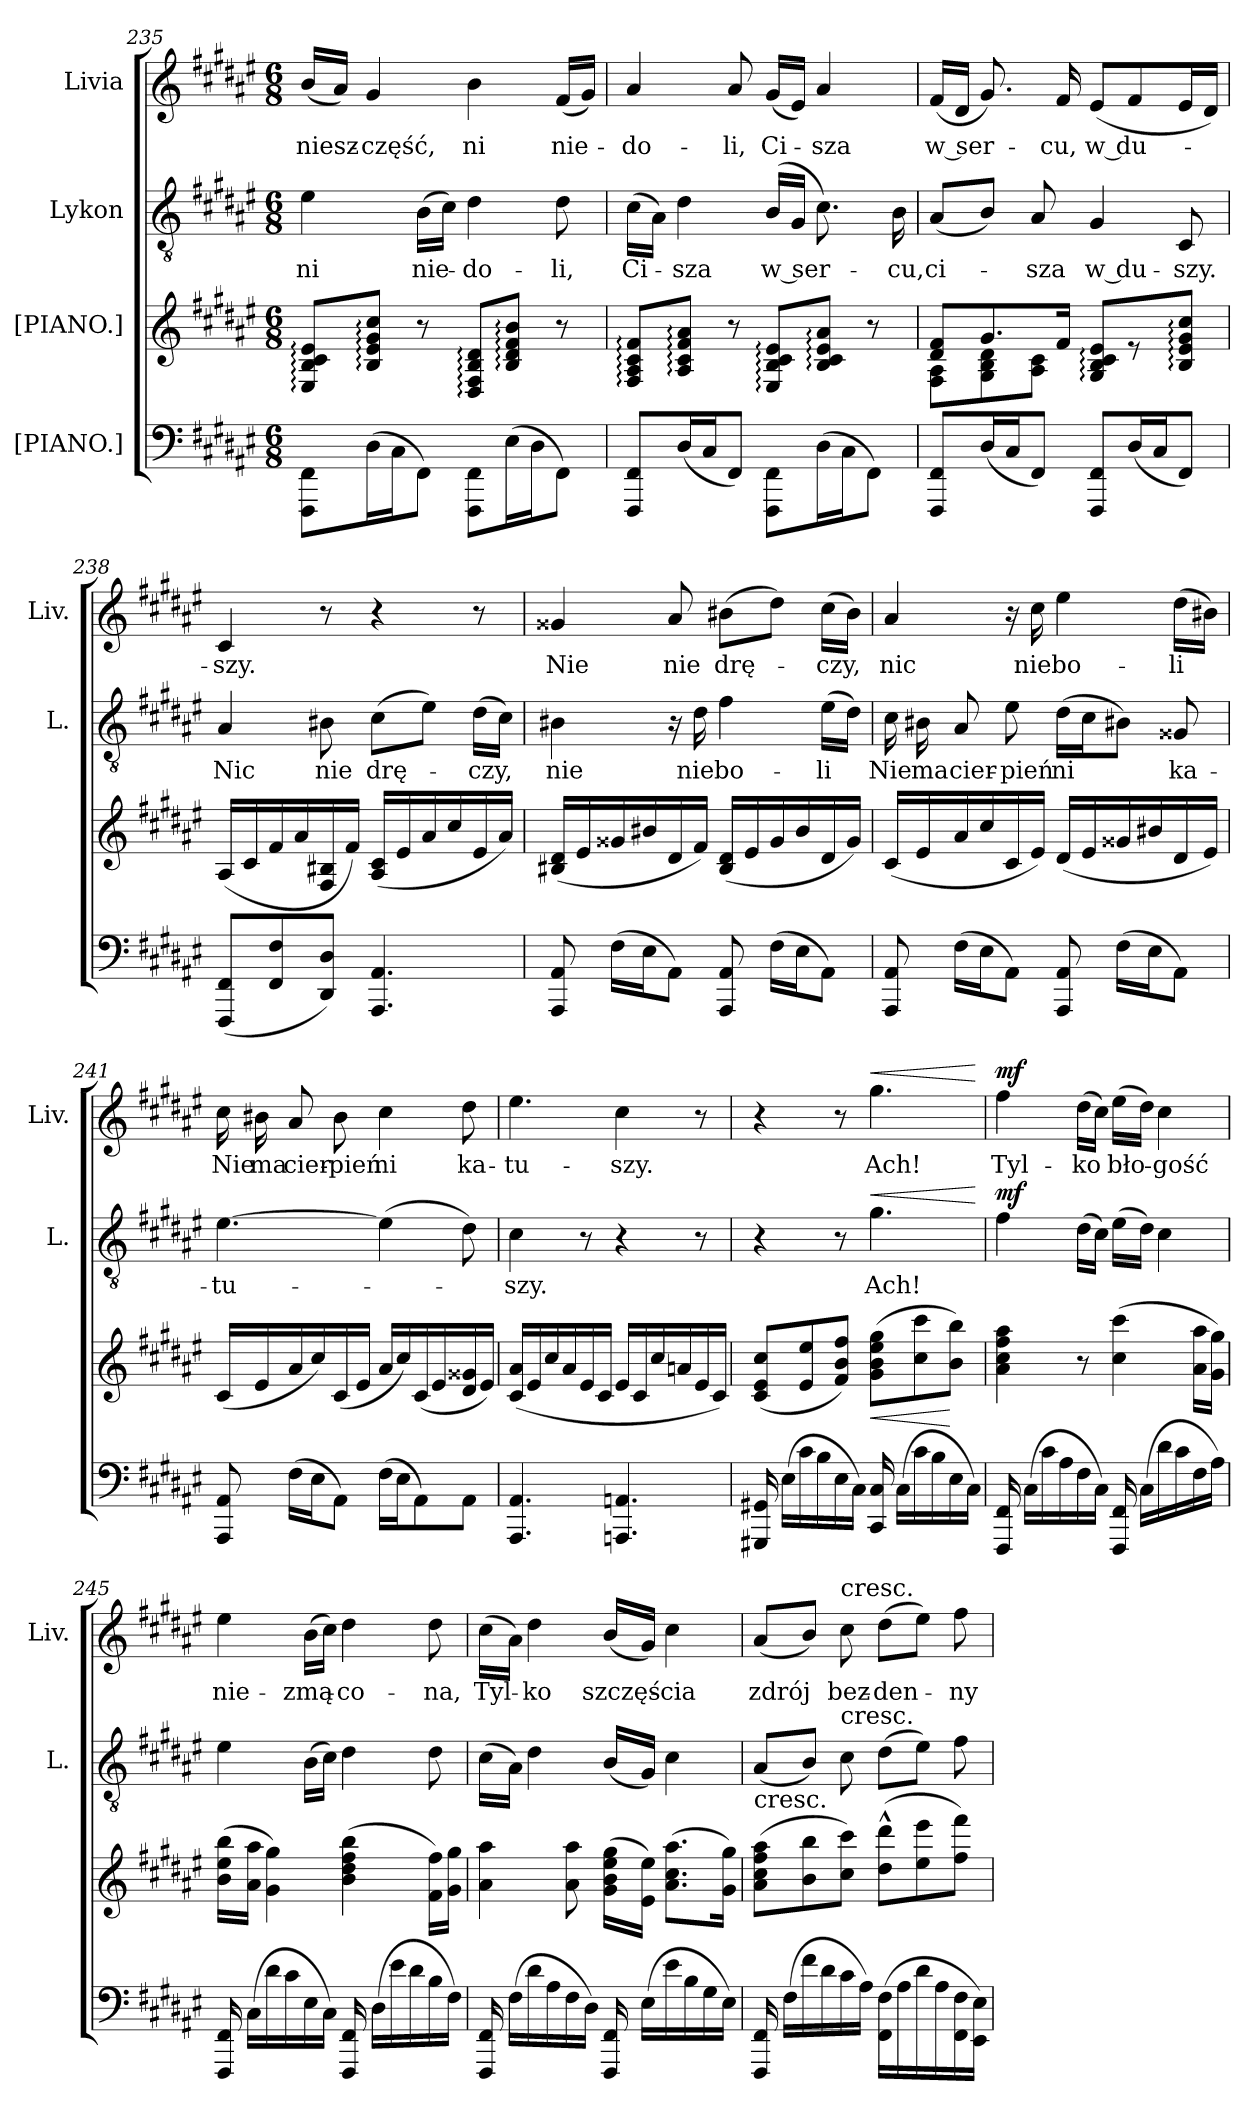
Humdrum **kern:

**kern	**kern	**dynam	**kern	**text	**dynam	**kern	**text	**dynam
*part4	*part3	*part3	*part2	*part2	*part2	*part1	*part1	*part1
*staff4	*staff3	*staff3	*staff2	*staff2	*staff2	*staff1	*staff1	*staff1
*I"[PIANO.]	*I"[PIANO.]	*	*I"Lykon	*	*	*I"Livia	*	*
*	*	*	*I'L.	*	*	*I'Liv.	*	*
*clefF4	*clefG2	*	*clefGv2	*	*	*clefG2	*	*
*k[f#c#g#d#a#e#]	*k[f#c#g#d#a#e#]	*	*k[f#c#g#d#a#e#]	*	*	*k[f#c#g#d#a#e#]	*	*
*M6/8	*M6/8	*	*M6/8	*	*	*M6/8	*	*
=235	=235	=235	=235	=235	=235	=235	=235	=235
8FFF#\ 8FF#\L	8E#:/ 8B:/ 8c#:/ 8e#:/L	.	4e#\	ni	.	(16b/LL	niesz-	.
.	.	.	.	.	.	16a#/JJ)	.	.
(>16D#\L	8B:/ 8e#:/ 8g#:/ 8cc#:/J	.	.	.	.	4g#/	-część,	.
16C#\J	.	.	.	.	.	.	.	.
8FF#\J)	8r	.	(16B\LL	nie-	.	.	.	.
.	.	.	16c#\JJ)	.	.	.	.	.
8FFF#\ 8FF#\L	8D#:/ 8F#:/ 8B:/ 8d#:/L	.	4d#\	-do-	.	4b\	ni	.
(>16E#\L	8B:/ 8d#:/ 8f#:/ 8b:/J	.	.	.	.	.	.	.
16D#\J	.	.	.	.	.	.	.	.
8FF#\J)	8r	.	8d#\	-li,	.	(16f#/LL	nie-	.
.	.	.	.	.	.	16g#/JJ)	.	.
=236	=236	=236	=236	=236	=236	=236	=236	=236
8FFF#/ 8FF#/L	8F#:/ 8A#:/ 8c#:/ 8f#:/L	.	(16c#\LL	Ci-	.	4a#/	-do-	.
.	.	.	16A#\JJ)	.	.	.	.	.
(<16D#/L	8A#:/ 8c#:/ 8f#:/ 8a#:/J	.	4d#\	-sza	.	.	.	.
16C#/J	.	.	.	.	.	.	.	.
8FF#/J)	8r	.	.	.	.	8a#/	-li,	.
8FFF#\ 8FF#\L	8E#:/ 8B:/ 8c#:/ 8e#:/L	.	(<16B/LL	w ser-	.	(16g#/LL	Ci-	.
.	.	.	16G#/JJ	.	.	16e#/JJ)	.	.
(>16D#\L	8B:/ 8c#:/ 8e#:/ 8a#:/J	.	8.c#\)	.	.	4a#/	-sza	.
16C#\J	.	.	.	.	.	.	.	.
8FF#\J)	8r	.	.	.	.	.	.	.
.	.	.	16B\	-cu,	.	.	.	.
=237	=237	=237	=237	=237	=237	=237	=237	=237
*	*^	*	*	*	*	*	*	*
8FFF#/ 8FF#/L	8d#/ 8f#/L	8F#\ 8A#\L	.	(8A#/L	ci-	.	(16f#/LL	w ser-	.
.	.	.	.	.	.	.	16d#/JJ	.	.
(16D#/L	8.g#/	8G#\ 8B\ 8d#\	.	8B/J)	.	.	8.g#/)	.	.
16C#/J	.	.	.	.	.	.	.	.	.
8FF#/J)	.	8A#\ 8c#\J	.	8A#/	-sza	.	.	.	.
.	16f#/Jk	.	.	.	.	.	16f#/	-cu,	.
8FFF#/ 8FF#/L	8G#:/ 8B:/ 8c#:/ 8e#:/L	4ryy	.	4G#/	w du-	.	(8e#/L	w du-	.
(16D#/L	8r	.	.	.	.	.	8f#/	.	.
16C#/J	.	.	.	.	.	.	.	.	.
8FF#/J)	8B:/ 8e#:/ 8g#:/ 8cc#:/J	8ryy	.	8C#/	-szy.	.	16e#/L	.	.
.	.	.	.	.	.	.	16d#/JJ)	.	.
*	*v	*v	*	*	*	*	*	*	*
=238	=238	=238	=238	=238	=238	=238	=238	=238
(8FFF#/ 8FF#/L	(16A#/LL	.	4A#/	Nic	.	4c#/	-szy.	.
.	16c#/	.	.	.	.	.	.	.
8FF#/ 8F#/	16f#/	.	.	.	.	.	.	.
.	16a#/	.	.	.	.	.	.	.
8DD#/ 8D#/J)	16F#/ 16B#X/	.	8B#X\	nie	.	8r	.	.
.	16f#/JJ)	.	.	.	.	.	.	.
4.AAA#/ 4.AA#/	(16A#/ 16c#/LL	.	(8c#\L	drę-	.	4r	.	.
.	16e#/	.	.	.	.	.	.	.
.	16a#/	.	8e#\J)	.	.	.	.	.
.	16cc#/	.	.	.	.	.	.	.
.	16e#/	.	(16d#\LL	-czy,	.	8r	.	.
.	16a#/JJ)	.	16c#\JJ)	.	.	.	.	.
=239	=239	=239	=239	=239	=239	=239	=239	=239
8AAA#/ 8AA#/	(16B#X/ 16d#/LL	.	4B#X\	nie	.	4g##X/	Nie	.
.	16e#/	.	.	.	.	.	.	.
(16F#\LL	16g##X/	.	.	.	.	.	.	.
16E#\J	16b#X/	.	.	.	.	.	.	.
8AA#\J)	16d#/	.	16r	.	.	8a#/	nie	.
.	16f#/JJ)	.	16d#\	nie	.	.	.	.
8AAA#/ 8AA#/	(16B#/ 16d#/LL	.	4f#\	bo-	.	(8b#X\L	drę-	.
.	16e#/	.	.	.	.	.	.	.
(16F#\LL	16g##/	.	.	.	.	8dd#\J)	.	.
16E#\J	16b#/	.	.	.	.	.	.	.
8AA#\J)	16d#/	.	(16e#\LL	-li	.	(16cc#\LL	-czy,	.
.	16g##/JJ)	.	16d#\JJ)	.	.	16b#\JJ)	.	.
=240	=240	=240	=240	=240	=240	=240	=240	=240
8AAA#/ 8AA#/	(16c#/LL	.	16c#\	Nie	.	4a#/	nic	.
.	16e#/	.	16B#X\	ma	.	.	.	.
(16F#\LL	16a#/	.	8A#/	cier-	.	.	.	.
16E#\J	16cc#/	.	.	.	.	.	.	.
8AA#\J)	16c#/	.	8e#\	-pień	.	16r	.	.
.	16e#/JJ)	.	.	.	.	16cc#\	nie	.
8AAA#/ 8AA#/	(16d#/LL	.	(16d#\LL	ni	.	4ee#\	bo-	.
.	16e#/	.	16c#\J	.	.	.	.	.
(16F#\LL	16g##X/	.	8B#X\J)	.	.	.	.	.
16E#\J	16b#X/	.	.	.	.	.	.	.
8AA#\J)	16d#/	.	8G##X/	ka-	.	(16dd#\LL	-li	.
.	16e#/JJ)	.	.	.	.	16b#X\JJ)	.	.
=241	=241	=241	=241	=241	=241	=241	=241	=241
8AAA#/ 8AA#/	(16c#/LL	.	[4.e#\	-tu-	.	16cc#\	Nie	.
.	16e#/	.	.	.	.	16b#X\	ma	.
(16F#\LL	16a#/	.	.	.	.	8a#/	cier-	.
16E#\J	16cc#/)	.	.	.	.	.	.	.
8AA#\J)	(16c#/	.	.	.	.	8b#\	-pień	.
.	16e#/JJ	.	.	.	.	.	.	.
(16F#\LL	16a#/LL	.	(4e#\]	.	.	4cc#\	ni	.
16E#\J	16cc#/)	.	.	.	.	.	.	.
8AA#\)	(16c#/	.	.	.	.	.	.	.
.	16e#/	.	.	.	.	.	.	.
8AA#\J	16d#/ 16g##X/	.	8d#\)	.	.	8dd#\	ka-	.
.	16e#/JJ)	.	.	.	.	.	.	.
=242	=242	=242	=242	=242	=242	=242	=242	=242
4.AAA#/ 4.AA#/	(16c#/ 16a#/LL	.	4c#\	-szy.	.	4.ee#\	-tu-	.
.	16e#/	.	.	.	.	.	.	.
.	16cc#/	.	.	.	.	.	.	.
.	16a#/	.	.	.	.	.	.	.
.	16e#/	.	8r	.	.	.	.	.
.	16c#/JJ	.	.	.	.	.	.	.
4.AAAn/ 4.AAn/	16e#/LL	.	4r	.	.	4cc#\	-szy.	.
.	16c#/	.	.	.	.	.	.	.
.	16cc#/	.	.	.	.	.	.	.
.	16an/	.	.	.	.	.	.	.
.	16e#/	.	8r	.	.	8r	.	.
.	16c#/JJ)	.	.	.	.	.	.	.
=243	=243	=243	=243	=243	=243	=243	=243	=243
16GGG#X/ 16GG#X/	(8c#/ 8e#/ 8cc#/L	.	4r	.	.	4r	.	.
(16E#\LL	.	.	.	.	.	.	.	.
16c#\	8e#/ 8ee#/	.	.	.	.	.	.	.
16B\	.	.	.	.	.	.	.	.
16E#\	8f#/ 8b/ 8ff#/J)	.	8r	.	.	8r	.	.
16C#\JJ)	.	.	.	.	.	.	.	.
!	!	!LO:HP:b	!	!	!LO:HP:a	!	!	!LO:HP:a
16CC#/ 16C#/	(>8g#\ 8b\ 8ee#\ 8gg#\L	<	4.g#\	Ach!	<	4.gg#\	Ach!	<
(16C#\LL	.	.	.	.	.	.	.	.
16c#\	8cc#\ 8ccc#\	.	.	.	.	.	.	.
16B\	.	.	.	.	.	.	.	.
16E#\	8b\ 8bb\J)	[	.	.	.	.	.	.
16C#\JJ)	.	.	.	.	.	.	.	.
.	.	.	.	.	[	.	.	[
=244	=244	=244	=244	=244	=244	=244	=244	=244
!	!	!	!	!	!LO:DY:a	!	!	!LO:DY:a
16FFF#/ 16FF#/	4a#\ 4cc#\ 4ff#\ 4aa#\	.	4f#\	.	mf	4ff#\	Tyl-	mf
(16C#\LL	.	.	.	.	.	.	.	.
16c#\	.	.	.	.	.	.	.	.
16A#\	.	.	.	.	.	.	.	.
16F#\	8r	.	(16d#\LL	.	.	(16dd#\LL	-ko	.
16C#\JJ)	.	.	16c#\JJ)	.	.	16cc#\JJ)	.	.
16FFF#/ 16FF#/	(4cc#\ 4ccc#\	.	(16e#\LL	.	.	(16ee#\LL	bło-	.
(16C#\LL	.	.	16d#\JJ)	.	.	16dd#\JJ)	.	.
16d#\	.	.	4c#\	.	.	4cc#\	-gość	.
16c#\	.	.	.	.	.	.	.	.
16F#\	16a#\ 16aa#\LL	.	.	.	.	.	.	.
16A#\JJ)	16g#\ 16gg#\JJ)	.	.	.	.	.	.	.
=245	=245	=245	=245	=245	=245	=245	=245	=245
16FFF#/ 16FF#/	(16b\ 16ee#\ 16bb\LL	.	4e#\	.	.	4ee#\	nie-	.
(16C#\LL	16a#\ 16aa#\JJ	.	.	.	.	.	.	.
16d#\	4g#\ 4gg#\)	.	.	.	.	.	.	.
16c#\	.	.	.	.	.	.	.	.
16E#\	.	.	(16B\LL	.	.	(16b\LL	-zmą-	.
16C#\JJ)	.	.	16c#\JJ)	.	.	16cc#\JJ)	.	.
16FFF#/ 16FF#/	(4b\ 4dd#\ 4ff#\ 4bb\	.	4d#\	.	.	4dd#\	-co-	.
(16D#\LL	.	.	.	.	.	.	.	.
16e#\	.	.	.	.	.	.	.	.
16d#\	.	.	.	.	.	.	.	.
16B\	16f#\ 16ff#\LL)	.	8d#\	.	.	8dd#\	-na,	.
16F#\JJ)	16g#\ 16gg#\JJ	.	.	.	.	.	.	.
=246	=246	=246	=246	=246	=246	=246	=246	=246
16FFF#/ 16FF#/	4a#\ 4aa#\	.	(16c#\LL	.	.	(16cc#\LL	Tyl-	.
(16F#\LL	.	.	16A#\JJ)	.	.	16a#\JJ)	.	.
16d#\	.	.	4d#\	.	.	4dd#\	-ko	.
16A#\	.	.	.	.	.	.	.	.
16F#\	8a#\ 8aa#\	.	.	.	.	.	.	.
16D#\JJ)	.	.	.	.	.	.	.	.
16FFF#/ 16FF#/	(16g#\ 16b\ 16ee#\ 16gg#\LL	.	(16B/LL	.	.	(16b/LL	szczęś-	.
(16E#\LL	16e#\ 16ee#\JJ)	.	16G#/JJ)	.	.	16g#/JJ)	.	.
16e#\	(8.a#\ 8.cc#\ 8.aa#\L	.	4c#\	.	.	4cc#\	-cia	.
16B\	.	.	.	.	.	.	.	.
16G#\	.	.	.	.	.	.	.	.
16E#\JJ)	16g#\ 16gg#\Jk)	.	.	.	.	.	.	.
=247	=247	=247	=247	=247	=247	=247	=247	=247
!	!LO:TX:t=cresc.	!	!	!	!	!	!	!
16FFF#/ 16FF#/	(8a#\ 8cc#\ 8ff#\ 8aa#\L	.	(8A#/L	.	.	(8a#/L	zdrój	.
(16F#\LL	.	.	.	.	.	.	.	.
16f#\	8b\ 8bb\	.	8B/J)	.	.	8b/J)	.	.
16d#\	.	.	.	.	.	.	.	.
!	!	!	!	!	!	!LO:TX:a:t=cresc.	!	!
!	!	!	!LO:TX:a:t=cresc.	!	!	!	!	!
16c#\	8cc#\ 8ccc#\J)	.	8c#\	.	.	8cc#\	bez-	.
16A#\JJ)	.	.	.	.	.	.	.	.
(16FF#\ 16F#\LL	(8dd#^^\ 8ddd#^^\L	.	(8d#\L	.	.	(8dd#\L	-den-	.
16A#\	.	.	.	.	.	.	.	.
16d#\	8ee#\ 8eee#\	.	8e#\J)	.	.	8ee#\J)	.	.
16A#\	.	.	.	.	.	.	.	.
16FF#\ 16F#\	8ff#\ 8fff#\J)	.	8f#\	.	.	8ff#\	-ny	.
16EE#\ 16E#\JJ)	.	.	.	.	.	.	.	.
=	=	=	=	=	=	=	=	=
*-	*-	*-	*-	*-	*-	*-	*-	*-
